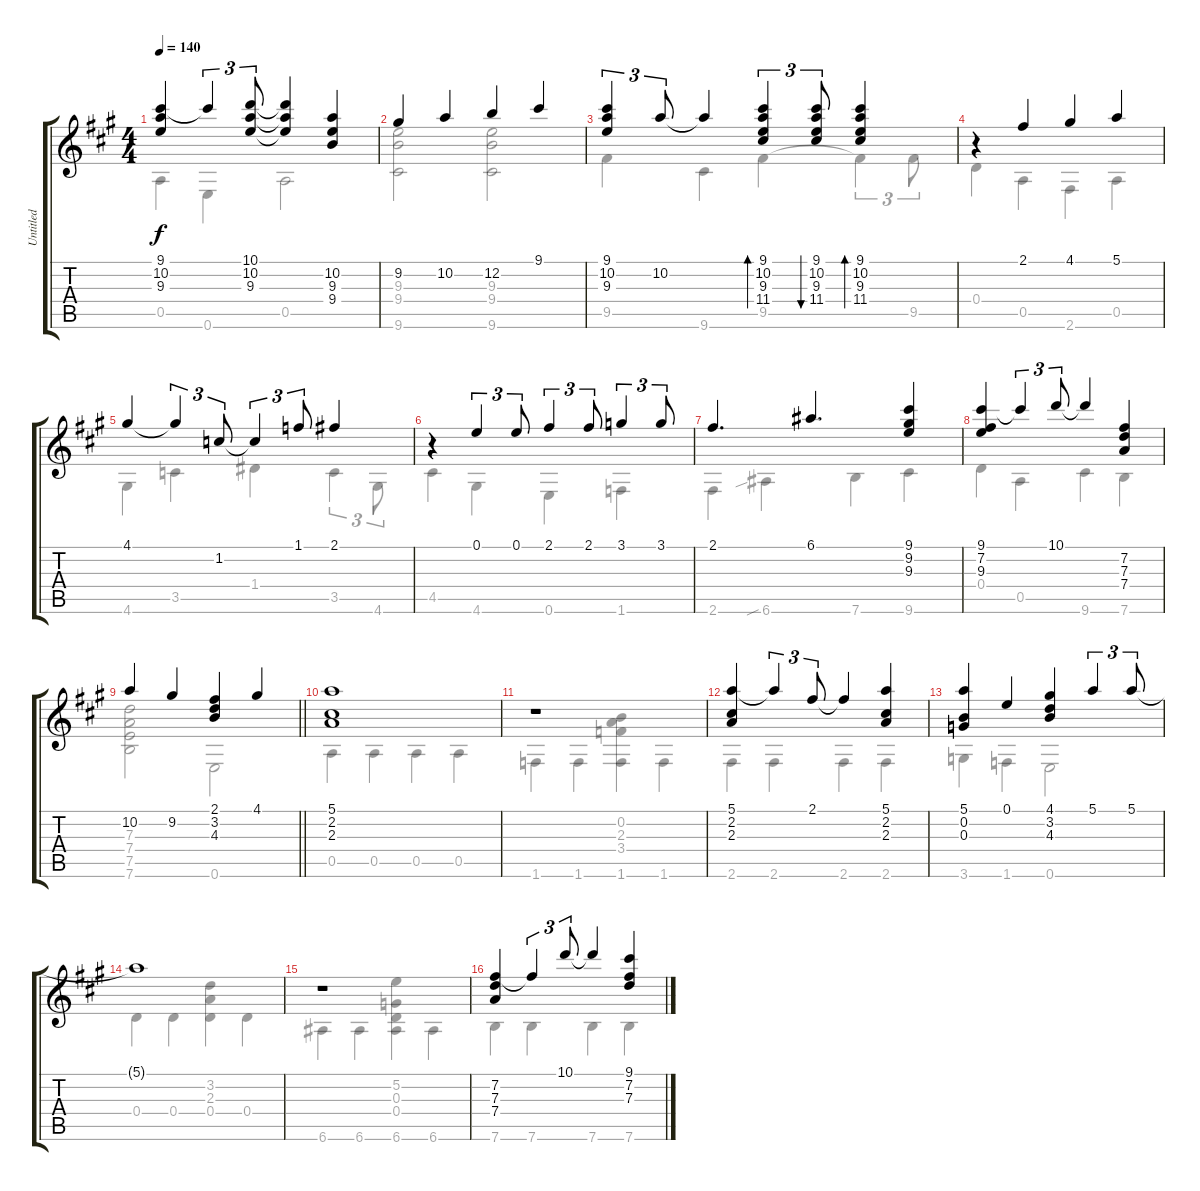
\track ("Untitled" "Untitled") {instrument acousticguitarnylon}
\staff {score tabs}
\tuning (E4 B3 G3 D3 A2 E2) {hide}
\voice
\ts (4 4)
\tempo 140
\clef g2
\ks a
(9.1 10.2 9.3).4{dy f} 9.1{t}.4{tu (3 2)} (10.1 10.2 9.3).8{tu (3 2)} (10.1{t} 10.2{t} 9.3{t}).4 (10.2 9.3 9.4).4 |
9.2.4 10.2.4 12.2.4 9.1.4 |
(9.1 10.2 9.3).4{tu (3 2)} 10.2.8{tu (3 2)} 10.2{t}.4 (9.1 10.2 9.3 11.4).4{tu (3 2) bd 30} (9.1 10.2 9.3 11.4).8{tu (3 2) bu 30} (9.1 10.2 9.3 11.4).4{bd 30} |
r.4 2.1.4 4.1.4 5.1.4 |
4.1.4 4.1{t}.4{tu (3 2)} 1.2.8{tu (3 2)} 1.2{t}.4{tu (3 2)} 1.1.8{tu (3 2)} 2.1.4 |
r.4 0.1.4{tu (3 2)} 0.1.8{tu (3 2)} 2.1.4{tu (3 2)} 2.1.8{tu (3 2)} 3.1.4{tu (3 2)} 3.1.8{tu (3 2)} |
2.1.4{d} 6.1.4{d} (9.1 9.2 9.3).4 |
(9.1 7.2 9.3).4 9.1{t}.4{tu (3 2)} 10.1.8{tu (3 2)} 10.1{t}.4 (7.2 7.3 7.4).4 |
\barLineRight lightlight
10.2.4 9.2.4 (2.1 3.2 4.3).4 4.1.4 |
(5.1 2.2 2.3).1 |
r.1 |
(5.1 2.2 2.3).4 5.1{t}.4{tu (3 2)} 2.1.8{tu (3 2)} 2.1{t}.4 (5.1 2.2 2.3).4 |
(5.1 0.2 0.3).4 0.1.4 (4.1 3.2 4.3).4 5.1.4{tu (3 2)} 5.1.8{tu (3 2)} |
5.1{t}.1 |
r.1 |
(7.2 7.3 7.4).4 7.2{t}.4{tu (3 2)} 10.1.8{tu (3 2)} 10.1{t}.4 (9.1 7.2 7.3).4
\voice
\clef g2
\ottava regular
\simile none
\ks a
0.5.4{dy f} 0.6.4 0.5.2 |
(9.3 9.4 9.6).2 (9.3 9.4 9.6).2 |
9.5.4 9.6.4 9.5.4 9.5{t}.4{tu (3 2)} 9.5.8{tu (3 2)} |
0.4.4 0.5.4 2.6.4 0.5.4 |
4.6.4 3.5.4 1.4.4 3.5.4{tu (3 2)} 4.6.8{tu (3 2)} |
4.5.4 4.6.4 0.6.4 1.6.4 |
2.6.4 6.6{sib}.4 7.6.4 9.6.4 |
0.4.4 0.5.4 9.6.4 7.6.4 |
\barLineRight lightlight
(7.3 7.4 7.5 7.6).2 0.6.2 |
0.5.4 0.5.4 0.5.4 0.5.4 |
1.6.4 1.6.4 (0.2 2.3 3.4 1.6).4 1.6.4 |
2.6.4 2.6.4 2.6.4 2.6.4 |
3.6.4 1.6.4 0.6.2 |
0.4.4 0.4.4 (3.2 2.3 0.4).4 0.4.4 |
6.6.4 6.6.4 (5.2 0.3 0.4 6.6).4 6.6.4 |
7.6.4 7.6.4 7.6.4 7.6.4
